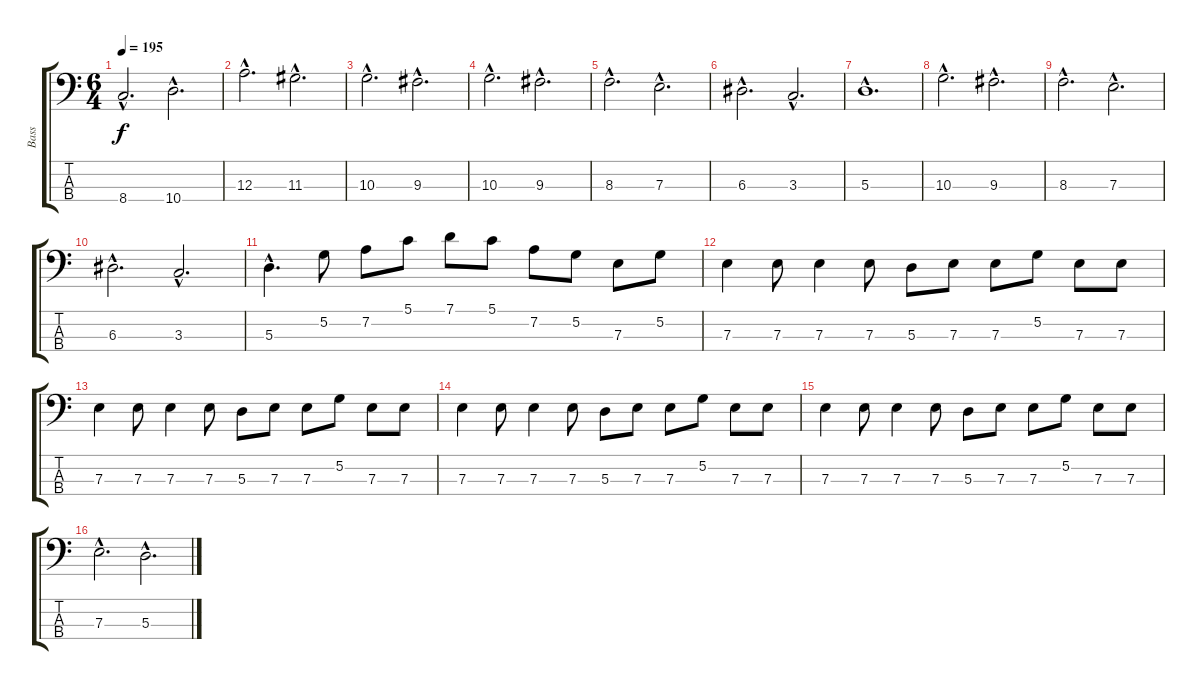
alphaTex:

\track ("Bass" "Bass") {instrument electricbassfinger}
\staff {score tabs}
\tuning (G2 D2 A1 E1) {hide}
\ts (6 4)
\tempo 195
\clef f4
\ks c
8.4{hac}.2{d dy f} 10.4{hac}.2{d} |
12.3{hac}.2{d} 11.3{hac}.2{d} |
10.3{hac}.2{d} 9.3{hac}.2{d} |
10.3{hac}.2{d} 9.3{hac}.2{d} |
8.3{hac}.2{d} 7.3{hac}.2{d} |
6.3{hac}.2{d} 3.3{hac}.2{d} |
5.3{hac}.1{d} |
10.3{hac}.2{d} 9.3{hac}.2{d} |
8.3{hac}.2{d} 7.3{hac}.2{d} |
6.3{hac}.2{d} 3.3{hac}.2{d} |
5.3{hac}.4{d} 5.2.8 7.2.8 5.1.8 7.1.8 5.1.8 7.2.8 5.2.8 7.3.8 5.2.8 |
7.3.4 7.3.8 7.3.4 7.3.8 5.3.8 7.3.8 7.3.8 5.2.8 7.3.8 7.3.8 |
7.3.4 7.3.8 7.3.4 7.3.8 5.3.8 7.3.8 7.3.8 5.2.8 7.3.8 7.3.8 |
7.3.4 7.3.8 7.3.4 7.3.8 5.3.8 7.3.8 7.3.8 5.2.8 7.3.8 7.3.8 |
7.3.4 7.3.8 7.3.4 7.3.8 5.3.8 7.3.8 7.3.8 5.2.8 7.3.8 7.3.8 |
7.3{hac}.2{d} 5.3{hac}.2{d}
